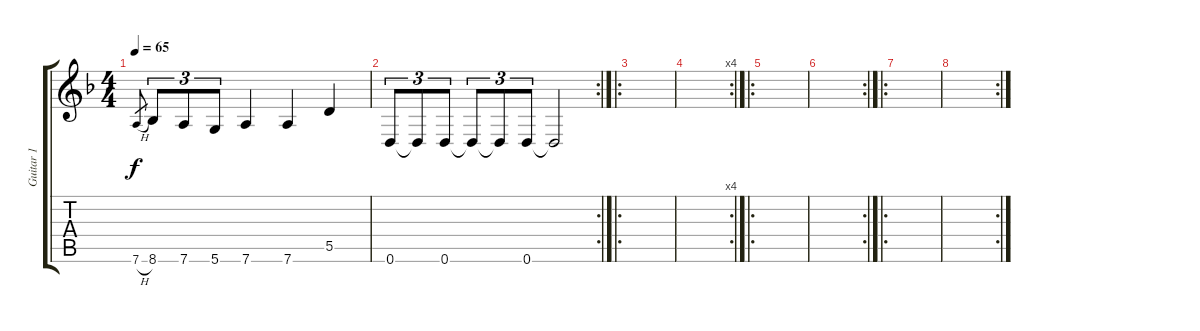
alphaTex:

\track ("Guitar 1" "Guitar 1") {instrument acousticguitarsteel}
\staff {score tabs}
\tuning (E4 B3 G3 D3 A2 D2) {hide}
\ts (4 4)
\tempo 65
\clef g2
\ks dminor
7.6{h}.8{gr dy f} 8.6.8{tu (3 2)} 7.6.8{tu (3 2)} 5.6.8{tu (3 2)} 7.6.4 7.6.4 5.5.4 |
\rc 2
0.6.8{tu (3 2)} 0.6{t}.8{tu (3 2)} 0.6.8{tu (3 2)} 0.6{t}.8{tu (3 2)} 0.6{t}.8{tu (3 2)} 0.6.8{tu (3 2)} 0.6{t}.2 |
\ro
|
\rc 4
|
\ro
|
\rc 2
|
\ro
|
\rc 2
